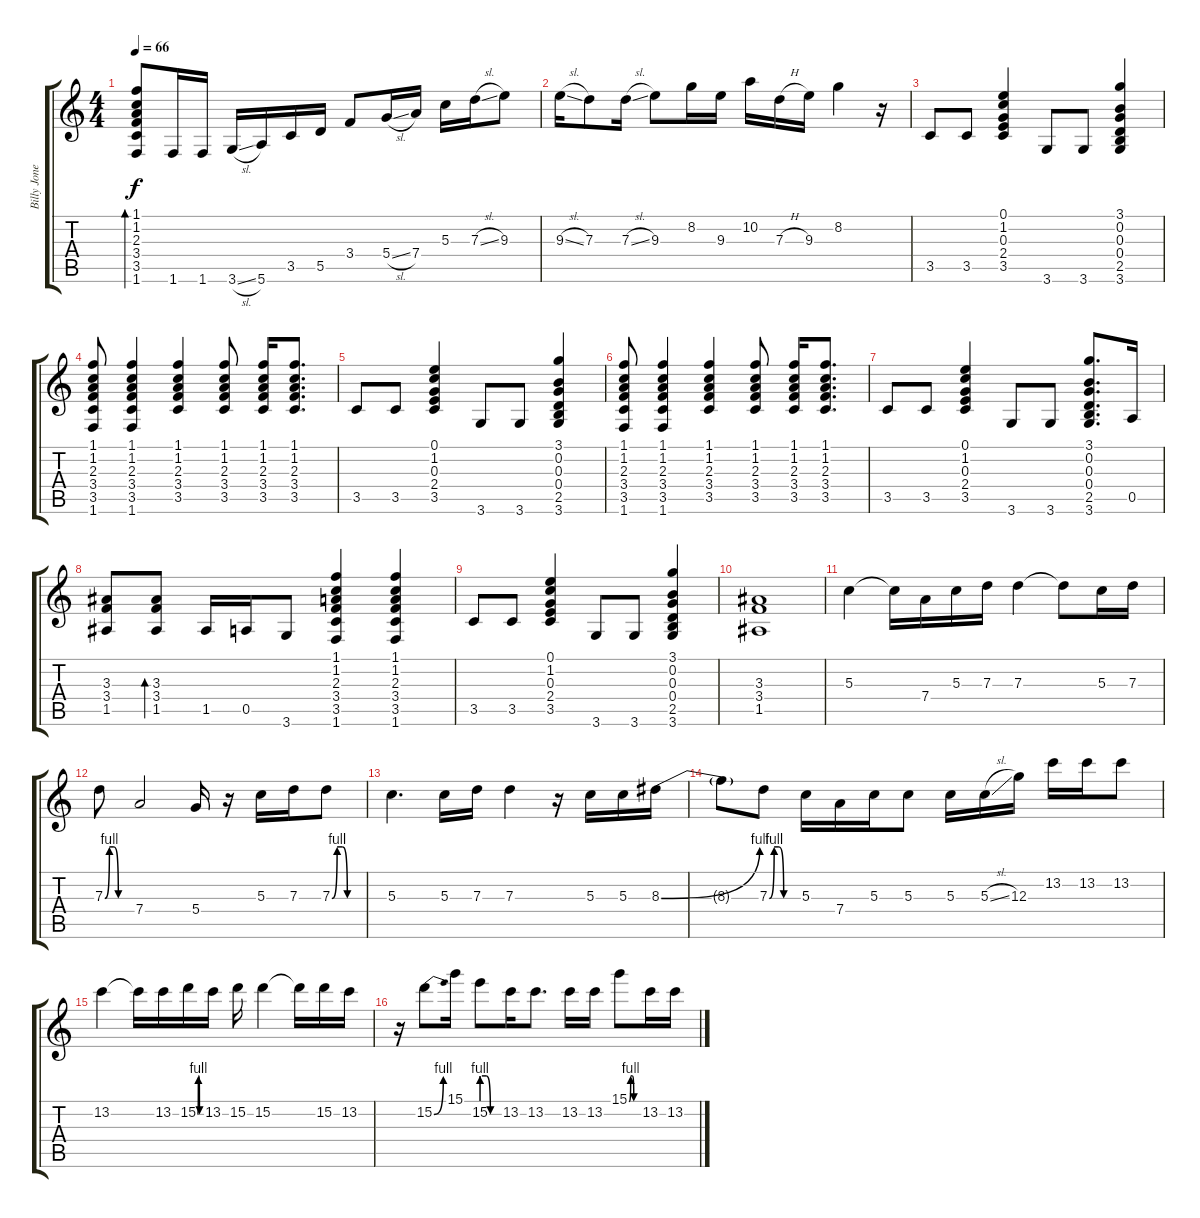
\track ("Billy Jones Guitar" "Billy Jone") {instrument electricguitarclean}
\staff {score tabs}
\tuning (E4 B3 G3 D3 A2 E2) {hide}
\ts (4 4)
\tempo 66
\clef g2
\ks c
(1.1 1.2 2.3 3.4 3.5 1.6).8{bd 120 dy f} 1.6.16{volume 14 balance 8 instrument electricguitarclean} 1.6.16 3.6{sl}.16 5.6.16 3.5.16 5.5.16 3.4.8 5.4{sl}.16 7.4.16 5.3.16 7.3{sl}.16 9.3.8 |
9.3{sl}.16 7.3.8 7.3{sl}.16 9.3.8 8.2.16 9.3.16 10.2.16 7.3{h}.16 9.3.16 8.2.4 r.16 |
3.5.8{volume 10 balance 16} 3.5.8 (0.1 1.2 0.3 2.4 3.5).4 3.6.8 3.6.8 (3.1 0.2 0.3 0.4 2.5 3.6).4 |
(1.1 1.2 2.3 3.4 3.5 1.6).8 (1.1 1.2 2.3 3.4 3.5 1.6).4 (1.1 1.2 2.3 3.4 3.5).4 (1.1 1.2 2.3 3.4 3.5).8 (1.1 1.2 2.3 3.4 3.5).16 (1.1 1.2 2.3 3.4 3.5).8{d} |
3.5.8 3.5.8 (0.1 1.2 0.3 2.4 3.5).4 3.6.8 3.6.8 (3.1 0.2 0.3 0.4 2.5 3.6).4 |
(1.1 1.2 2.3 3.4 3.5 1.6).8 (1.1 1.2 2.3 3.4 3.5 1.6).4 (1.1 1.2 2.3 3.4 3.5).4 (1.1 1.2 2.3 3.4 3.5).8 (1.1 1.2 2.3 3.4 3.5).16 (1.1 1.2 2.3 3.4 3.5).8{d} |
3.5.8 3.5.8 (0.1 1.2 0.3 2.4 3.5).4 3.6.8 3.6.8 (3.1 0.2 0.3 0.4 2.5 3.6).8{d} 0.5.16 |
(3.3 3.4 1.5).8 (3.3 3.4 1.5).8{bd 60} 1.5.16 0.5.16 3.6.8 (1.1 1.2 2.3 3.4 3.5 1.6).4 (1.1 1.2 2.3 3.4 3.5 1.6).4 |
3.5.8 3.5.8 (0.1 1.2 0.3 2.4 3.5).4 3.6.8 3.6.8 (3.1 0.2 0.3 0.4 2.5 3.6).4 |
(3.3 3.4 1.5).1 |
5.3.4{volume 16 balance 8 instrument overdrivenguitar} 5.3{t}.16 7.4.16 5.3.16 7.3.16 7.3.4 7.3{t}.8 5.3.16 7.3.16 |
7.3{be (custom 0 0 10 4 20 4 30 0 60 0)}.8 7.4.2 5.4.16 r.16 5.3.16 7.3.16 7.3{be (custom 0 0 10 4 20 4 30 0 60 0)}.8 |
5.3.4{d} 5.3.16 7.3.16 7.3.4 r.16 5.3.16 5.3.16 8.3{be (bend 0 0 60 4)}.16 |
8.3{t}.8 7.3{be (custom 0 0 10 4 20 4 30 0 60 0)}.8 5.3.16 7.4.16 5.3.16 5.3.8 5.3.16 5.3{sl}.16 12.3.16 13.2.16 13.2.16 13.2.8 |
13.2.4 13.2{t}.16 13.2.16 15.2{be (custom 0 0 10 4 20 4 30 0 60 0)}.16 13.2.16 15.2.16 15.2.4 15.2{t}.16 15.2.16 13.2.16 |
r.16 15.2{be (bend 0 0 60 4)}.8 15.1.16 15.2{be (custom 0 4 15 4 30 0 60 0)}.8 13.2.16 13.2.8{d} 13.2.16 13.2.16 15.1{be (custom 0 0 10 4 20 4 30 0 60 0)}.8 13.2.16 13.2.16
